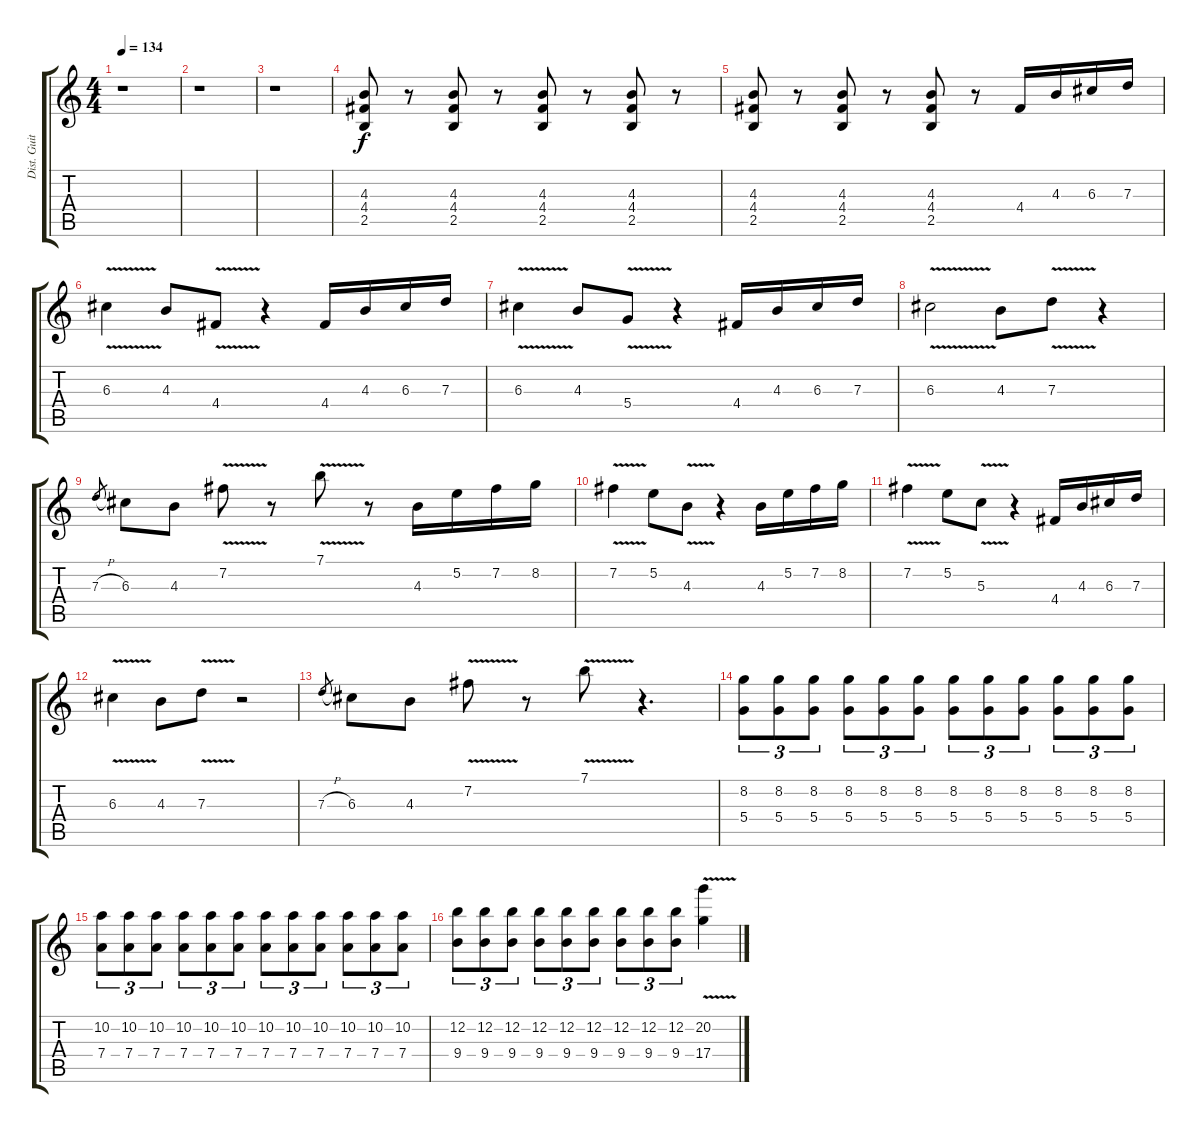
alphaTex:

\track ("Dist. Guitar 3" "Dist. Guit") {instrument distortionguitar}
\staff {score tabs}
\tuning (E4 B3 G3 D3 A2 E2) {hide}
\ts (4 4)
\tempo 134
\clef g2
\ks c
r.1{dy f instrument distortionguitar} |
r.1 |
r.1 |
(4.3 4.4 2.5).8 r.8 (4.3 4.4 2.5).8 r.8 (4.3 4.4 2.5).8 r.8 (4.3 4.4 2.5).8 r.8 |
(4.3 4.4 2.5).8 r.8 (4.3 4.4 2.5).8 r.8 (4.3 4.4 2.5).8 r.8 4.4.16 4.3.16 6.3.16 7.3.16 |
6.3{v}.4 4.3.8 4.4{v}.8 r.4 4.4.16 4.3.16 6.3.16 7.3.16 |
6.3{v}.4 4.3.8 5.4{v}.8 r.4 4.4.16 4.3.16 6.3.16 7.3.16 |
6.3{v}.2 4.3.8 7.3{v}.8 r.4 |
7.3{h}.8{gr} 6.3.8 4.3.8 7.2{v}.8 r.8 7.1{v}.8 r.8 4.3.16 5.2.16 7.2.16 8.2.16 |
7.2{v}.4 5.2.8 4.3{v}.8 r.4 4.3.16 5.2.16 7.2.16 8.2.16 |
7.2{v}.4 5.2.8 5.3{v}.8 r.4 4.4.16 4.3.16 6.3.16 7.3.16 |
6.3{v}.4 4.3.8 7.3{v}.8 r.2 |
7.3{h}.8{gr} 6.3.8 4.3.8 7.2{v}.8 r.8 7.1{v}.8 r.4{d} |
(8.2 5.4).8{tu (3 2)} (8.2 5.4).8{tu (3 2)} (8.2 5.4).8{tu (3 2)} (8.2 5.4).8{tu (3 2)} (8.2 5.4).8{tu (3 2)} (8.2 5.4).8{tu (3 2)} (8.2 5.4).8{tu (3 2)} (8.2 5.4).8{tu (3 2)} (8.2 5.4).8{tu (3 2)} (8.2 5.4).8{tu (3 2)} (8.2 5.4).8{tu (3 2)} (8.2 5.4).8{tu (3 2)} |
(10.2 7.4).8{tu (3 2)} (10.2 7.4).8{tu (3 2)} (10.2 7.4).8{tu (3 2)} (10.2 7.4).8{tu (3 2)} (10.2 7.4).8{tu (3 2)} (10.2 7.4).8{tu (3 2)} (10.2 7.4).8{tu (3 2)} (10.2 7.4).8{tu (3 2)} (10.2 7.4).8{tu (3 2)} (10.2 7.4).8{tu (3 2)} (10.2 7.4).8{tu (3 2)} (10.2 7.4).8{tu (3 2)} |
(12.2 9.4).8{tu (3 2)} (12.2 9.4).8{tu (3 2)} (12.2 9.4).8{tu (3 2)} (12.2 9.4).8{tu (3 2)} (12.2 9.4).8{tu (3 2)} (12.2 9.4).8{tu (3 2)} (12.2 9.4).8{tu (3 2)} (12.2 9.4).8{tu (3 2)} (12.2 9.4).8{tu (3 2)} (20.2{v} 17.4{v}).4
